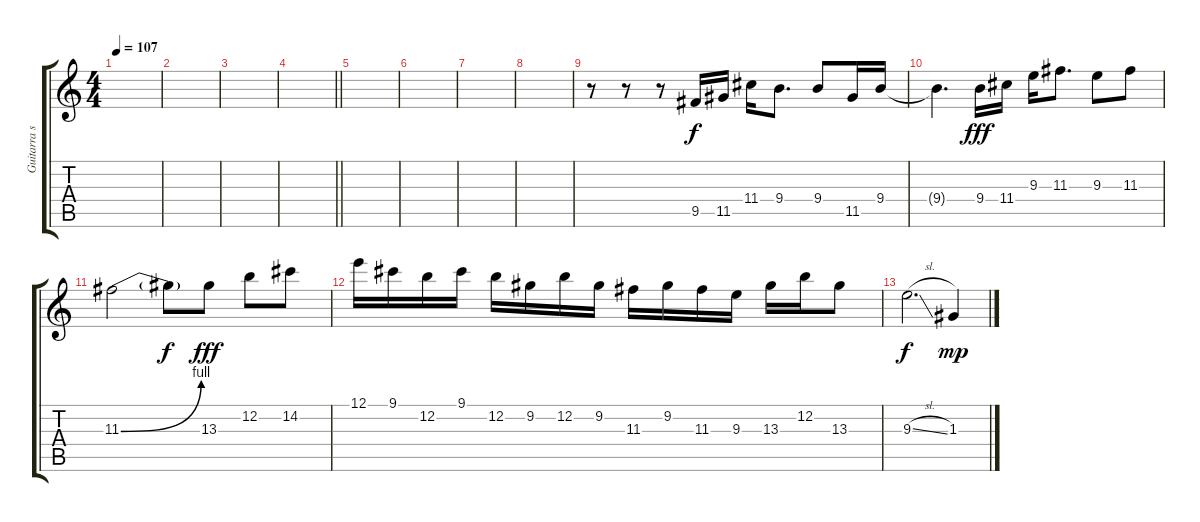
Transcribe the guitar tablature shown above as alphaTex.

\track ("Guitarra solo" "Guitarra s") {instrument overdrivenguitar}
\staff {score tabs}
\tuning (E4 B3 G3 D3 A2 E2) {hide}
\ts (4 4)
\tempo 107
\clef g2
\ks c
|
|
|
\barLineRight lightlight
|
|
|
|
|
r.8 r.8 r.8 9.5.16 11.5.16 11.4.16 9.4.8{d} 9.4.8 11.5.16 9.4.16 |
9.4{t}.4{d dy f} 9.4.16{dy fff} 11.4.16 9.3.16 11.3.8{d} 9.3.8 11.3.8 |
11.3{be (bend 0 0 60 4)}.2 11.3{t}.8{dy f} 13.3.8{dy fff} 12.2.8 14.2.8 |
12.1.16 9.1.16 12.2.16 9.1.16 12.2.16 9.2.16 12.2.16 9.2.16 11.3.16 9.2.16 11.3.16 9.3.16 13.3.16 12.2.16 13.3.8 |
9.3{sl}.2{d dy f} 1.3.4{dy mp}
